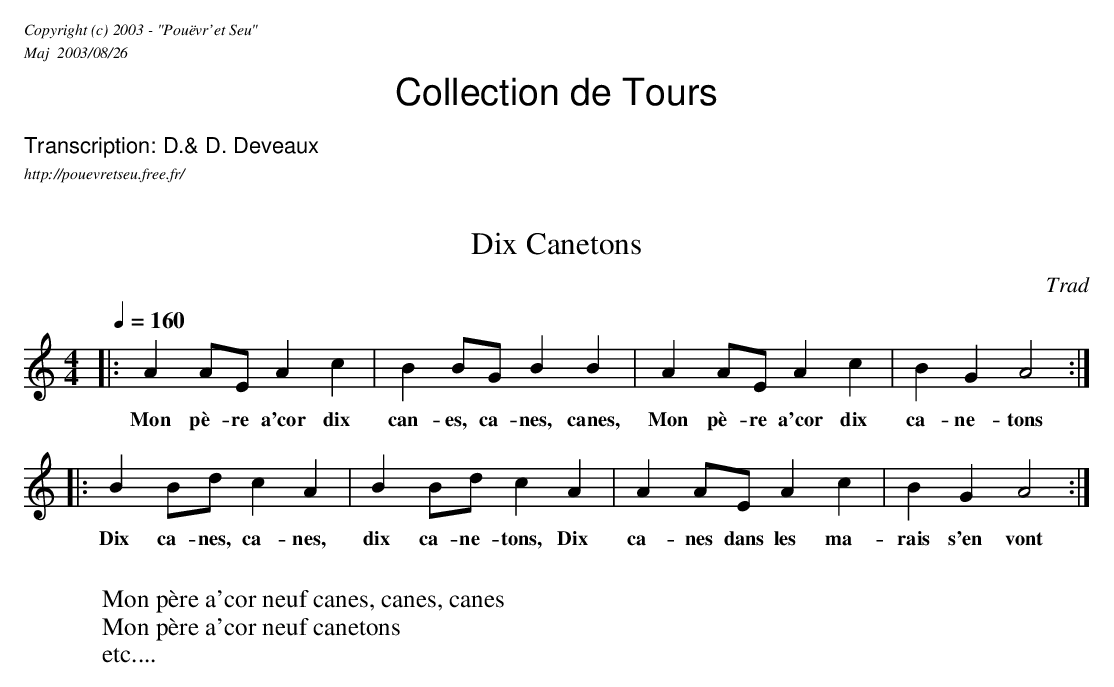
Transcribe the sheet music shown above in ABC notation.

X:1
T: Dix Canetons
C: Trad
L: 1/8
M: 4/4
Q: 1/4=160
K: C
|: A2 AE A2 c2 | B2 BG B2 B2 | A2 AE A2 c2 | B2 G2 A4 :|
w:Mon pè-re a'cor dix can-es, ca-nes, canes, Mon pè-re a'cor dix ca-ne-tons
|: B2 Bd c2 A2 | B2 Bd c2 A2 | A2 AE A2 c2 | B2 G2 A4 :|
w:Dix ca-nes, ca-nes, dix ca-ne-tons, Dix ca-nes dans les ma-rais s'en vont
W:
W:Mon père a'cor neuf canes, canes, canes
W:Mon père a'cor neuf canetons
W: etc....
